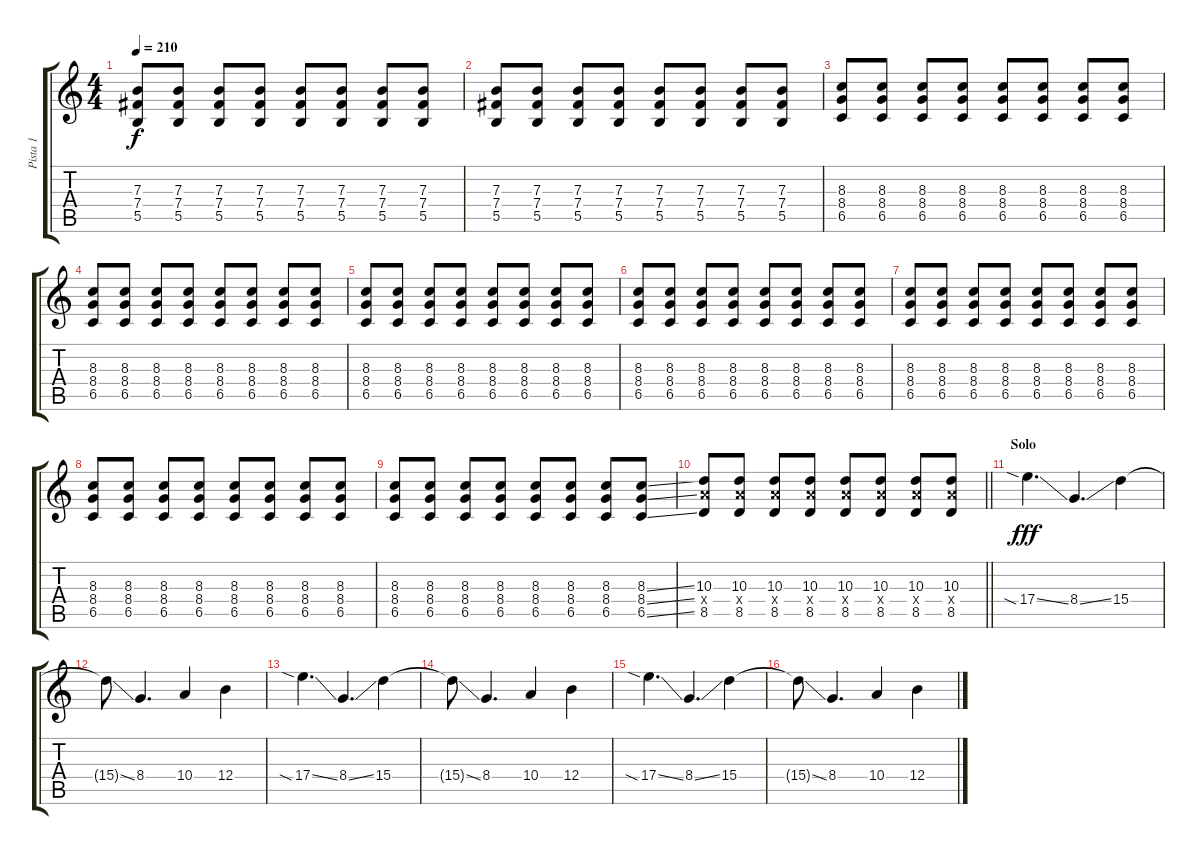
\track ("Pista 1" "Pista 1") {instrument overdrivenguitar}
\staff {score tabs}
\tuning (Db4 Ab4 E3 B2 Gb2 B1) {hide}
\ts (4 4)
\tempo 210
\clef g2
\ks c
(7.3 7.4 5.5).8{dy f} (7.3 7.4 5.5).8 (7.3 7.4 5.5).8 (7.3 7.4 5.5).8 (7.3 7.4 5.5).8 (7.3 7.4 5.5).8 (7.3 7.4 5.5).8 (7.3 7.4 5.5).8 |
(7.3 7.4 5.5).8 (7.3 7.4 5.5).8 (7.3 7.4 5.5).8 (7.3 7.4 5.5).8 (7.3 7.4 5.5).8 (7.3 7.4 5.5).8 (7.3 7.4 5.5).8 (7.3 7.4 5.5).8 |
(8.3 8.4 6.5).8 (8.3 8.4 6.5).8 (8.3 8.4 6.5).8 (8.3 8.4 6.5).8 (8.3 8.4 6.5).8 (8.3 8.4 6.5).8 (8.3 8.4 6.5).8 (8.3 8.4 6.5).8 |
(8.3 8.4 6.5).8 (8.3 8.4 6.5).8 (8.3 8.4 6.5).8 (8.3 8.4 6.5).8 (8.3 8.4 6.5).8 (8.3 8.4 6.5).8 (8.3 8.4 6.5).8 (8.3 8.4 6.5).8 |
(8.3 8.4 6.5).8 (8.3 8.4 6.5).8 (8.3 8.4 6.5).8 (8.3 8.4 6.5).8 (8.3 8.4 6.5).8 (8.3 8.4 6.5).8 (8.3 8.4 6.5).8 (8.3 8.4 6.5).8 |
(8.3 8.4 6.5).8 (8.3 8.4 6.5).8 (8.3 8.4 6.5).8 (8.3 8.4 6.5).8 (8.3 8.4 6.5).8 (8.3 8.4 6.5).8 (8.3 8.4 6.5).8 (8.3 8.4 6.5).8 |
(8.3 8.4 6.5).8 (8.3 8.4 6.5).8 (8.3 8.4 6.5).8 (8.3 8.4 6.5).8 (8.3 8.4 6.5).8 (8.3 8.4 6.5).8 (8.3 8.4 6.5).8 (8.3 8.4 6.5).8 |
(8.3 8.4 6.5).8 (8.3 8.4 6.5).8 (8.3 8.4 6.5).8 (8.3 8.4 6.5).8 (8.3 8.4 6.5).8 (8.3 8.4 6.5).8 (8.3 8.4 6.5).8 (8.3 8.4 6.5).8 |
(8.3 8.4 6.5).8 (8.3 8.4 6.5).8 (8.3 8.4 6.5).8 (8.3 8.4 6.5).8 (8.3 8.4 6.5).8 (8.3 8.4 6.5).8 (8.3 8.4 6.5).8 (8.3{ss} 8.4{ss} 6.5{ss}).8 |
\barLineRight lightlight
(10.3 10.4{x} 8.5).8 (10.3 10.4{x} 8.5).8 (10.3 10.4{x} 8.5).8 (10.3 10.4{x} 8.5).8 (10.3 10.4{x} 8.5).8 (10.3 10.4{x} 8.5).8 (10.3 10.4{x} 8.5).8 (10.3 10.4{x} 8.5).8 |
\section ("" "Solo")
17.4{sia ss}.4{d dy fff} 8.4{ss}.4{d} 15.4.4 |
15.4{ss t}.8 8.4.4{d} 10.4.4 12.4.4 |
17.4{sia ss}.4{d} 8.4{ss}.4{d} 15.4.4 |
15.4{ss t}.8 8.4.4{d} 10.4.4 12.4.4 |
17.4{sia ss}.4{d} 8.4{ss}.4{d} 15.4.4 |
15.4{ss t}.8 8.4.4{d} 10.4.4 12.4.4
